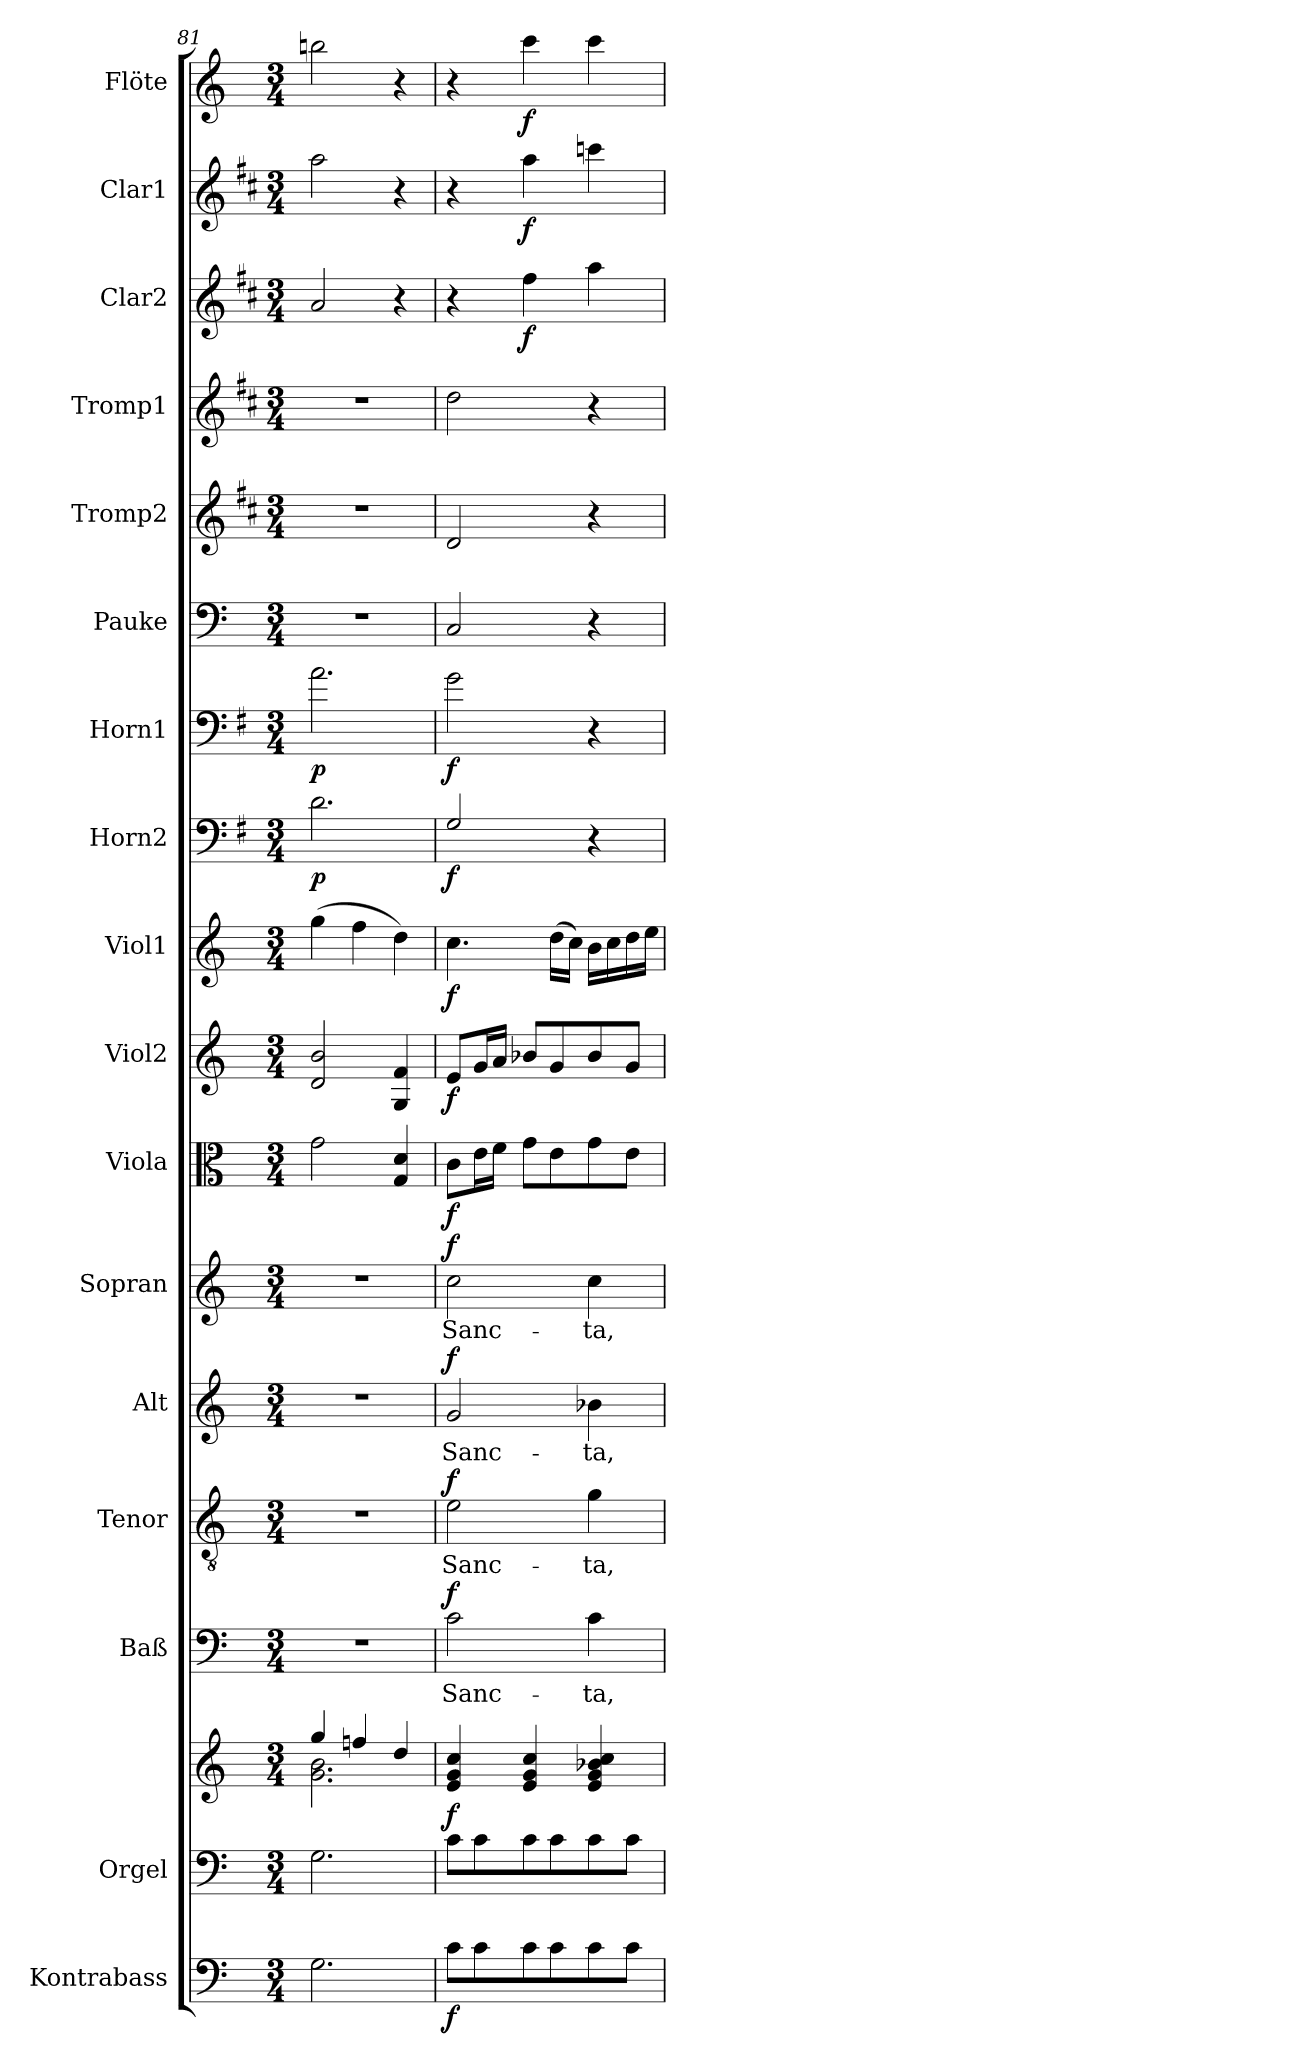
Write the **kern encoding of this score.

**kern	**dynam	**kern	**kern	**dynam	**kern	**text	**dynam	**kern	**text	**dynam	**kern	**text	**dynam	**kern	**text	**dynam	**kern	**dynam	**kern	**dynam	**kern	**dynam	**kern	**dynam	**kern	**dynam	**kern	**kern	**kern	**kern	**dynam	**kern	**dynam	**kern	**dynam
*part17	*part17	*part16	*part16	*part16	*part15	*part15	*part15	*part14	*part14	*part14	*part13	*part13	*part13	*part12	*part12	*part12	*part11	*part11	*part10	*part10	*part9	*part9	*part8	*part8	*part7	*part7	*part6	*part5	*part4	*part3	*part3	*part2	*part2	*part1	*part1
*staff18	*staff18	*staff17	*staff16	*staff16/17	*staff15	*staff15	*staff15	*staff14	*staff14	*staff14	*staff13	*staff13	*staff13	*staff12	*staff12	*staff12	*staff11	*staff11	*staff10	*staff10	*staff9	*staff9	*staff8	*staff8	*staff7	*staff7	*staff6	*staff5	*staff4	*staff3	*staff3	*staff2	*staff2	*staff1	*staff1
*I"Kontrabass	*	*I"Orgel	*	*	*I"Baß	*	*	*I"Tenor	*	*	*I"Alt	*	*	*I"Sopran	*	*	*I"Viola	*	*I"Viol2	*	*I"Viol1	*	*I"Horn2	*	*I"Horn1	*	*I"Pauke	*I"Tromp2	*I"Tromp1	*I"Clar2	*	*I"Clar1	*	*I"Flöte	*
*I'Kb	*	*	*	*	*I'B	*	*	*I'T	*	*	*I'A	*	*	*I'S	*	*	*I'Vla	*	*I'Vl2	*	*I'Vl1	*	*I'Hr2	*	*I'Hr1	*	*I'Pk	*I'Tr2	*I'Tr1	*I'Cl2	*	*I'Cl1	*	*I'Fl	*
*clefF4	*	*clefF4	*clefG2	*	*clefF4	*	*	*clefGv2	*	*	*clefG2	*	*	*clefG2	*	*	*clefC3	*	*clefG2	*	*clefG2	*	*clefF4	*	*clefF4	*	*clefF4	*clefG2	*clefG2	*clefG2	*	*clefG2	*	*clefG2	*
*ITrd7c12	*	*	*	*	*	*	*	*	*	*	*	*	*	*	*	*	*	*	*	*	*	*	*ITrd4c7	*	*ITrd4c7	*	*	*ITrd1c2	*ITrd1c2	*ITrd1c2	*	*ITrd1c2	*	*	*
*k[]	*	*k[]	*k[]	*	*k[]	*	*	*k[]	*	*	*k[]	*	*	*k[]	*	*	*k[]	*	*k[]	*	*k[]	*	*k[]	*	*k[]	*	*k[]	*k[]	*k[]	*k[]	*	*k[]	*	*k[]	*
*C:	*	*C:	*C:	*	*C:	*	*	*C:	*	*	*C:	*	*	*C:	*	*	*C:	*	*C:	*	*C:	*	*C:	*	*C:	*	*C:	*C:	*C:	*C:	*	*C:	*	*C:	*
*M3/4	*	*M3/4	*M3/4	*	*M3/4	*	*	*M3/4	*	*	*M3/4	*	*	*M3/4	*	*	*M3/4	*	*M3/4	*	*M3/4	*	*M3/4	*	*M3/4	*	*M3/4	*M3/4	*M3/4	*M3/4	*	*M3/4	*	*M3/4	*
=81	=81	=81	=81	=81	=81	=81	=81	=81	=81	=81	=81	=81	=81	=81	=81	=81	=81	=81	=81	=81	=81	=81	=81	=81	=81	=81	=81	=81	=81	=81	=81	=81	=81	=81	=81
*	*	*	*^	*	*	*	*	*	*	*	*	*	*	*	*	*	*	*	*	*	*	*	*	*	*	*	*	*	*	*	*	*	*	*	*
!	!	!	!	!	!	!	!	!	!	!	!	!	!	!	!	!	!	!	!	!	!	!	!	!	!LO:DY:b	!	!LO:DY:b	!	!	!	!	!	!	!	!	!
2.GG\	.	2.G\	4gg/	2.g\ 2.b\	.	2.r	.	.	2.r	.	.	2.r	.	.	2.r	.	.	2g\	.	2d/ 2b/	.	(>4gg\	.	2.G\	p	2.d\	p	2.r	2.r	2.r	2g/	.	2gg\	.	2bbn\	.
.	.	.	4ffn/	.	.	.	.	.	.	.	.	.	.	.	.	.	.	.	.	.	.	4ff\	.	.	.	.	.	.	.	.	.	.	.	.	.	.
.	.	.	4dd/	.	.	.	.	.	.	.	.	.	.	.	.	.	.	4G/ 4d/	.	4G/ 4f/	.	4dd\)	.	.	.	.	.	.	.	.	4r	.	4r	.	4r	.
*	*	*	*v	*v	*	*	*	*	*	*	*	*	*	*	*	*	*	*	*	*	*	*	*	*	*	*	*	*	*	*	*	*	*	*	*	*
!!LO:PB:g=z
=82	=82	=82	=82	=82	=82	=82	=82	=82	=82	=82	=82	=82	=82	=82	=82	=82	=82	=82	=82	=82	=82	=82	=82	=82	=82	=82	=82	=82	=82	=82	=82	=82	=82	=82	=82
!	!LO:DY:b	!	!	!LO:DY:a=2	!	!LO:LY:b	!LO:DY:a	!	!LO:LY:b	!LO:DY:a	!	!LO:LY:b	!LO:DY:a	!	!LO:LY:b	!LO:DY:a	!	!LO:DY:b	!	!LO:DY:b	!	!LO:DY:b	!	!LO:DY:b	!	!LO:DY:b	!	!	!	!	!	!	!	!	!
8C\L	f	8c\L	4e/ 4g/ 4cc/	f	2c\	Sanc-	f	2e\	Sanc-	f	2g/	Sanc-	f	2cc\	Sanc-	f	8c\L	f	8e/L	f	4.cc\	f	2C/	f	2c\	f	2C/	2c/	2cc\	4r	.	4r	.	4r	.
8C\	.	8c\	.	.	.	.	.	.	.	.	.	.	.	.	.	.	16e\L	.	16g/L	.	.	.	.	.	.	.	.	.	.	.	.	.	.	.	.
.	.	.	.	.	.	.	.	.	.	.	.	.	.	.	.	.	16f\JJ	.	16a/JJ	.	.	.	.	.	.	.	.	.	.	.	.	.	.	.	.
!	!	!	!	!	!	!	!	!	!	!	!	!	!	!	!	!	!	!	!	!	!	!	!	!	!	!	!	!	!	!	!LO:DY:b	!	!LO:DY:b	!	!LO:DY:b
8C\	.	8c\	4e/ 4g/ 4cc/	.	.	.	.	.	.	.	.	.	.	.	.	.	8g\L	.	8b-X/L	.	.	.	.	.	.	.	.	.	.	4ee\	f	4gg\	f	4ccc\	f
8C\	.	8c\	.	.	.	.	.	.	.	.	.	.	.	.	.	.	8e\	.	8g/	.	(>16dd\LL	.	.	.	.	.	.	.	.	.	.	.	.	.	.
.	.	.	.	.	.	.	.	.	.	.	.	.	.	.	.	.	.	.	.	.	16cc\JJ)	.	.	.	.	.	.	.	.	.	.	.	.	.	.
!	!	!	!	!	!	!LO:LY:b	!	!	!LO:LY:b	!	!	!LO:LY:b	!	!	!LO:LY:b	!	!	!	!	!	!	!	!	!	!	!	!	!	!	!	!	!	!	!	!
8C\	.	8c\	4e/ 4g/ 4b-X/ 4cc/	.	4c\	-ta,	.	4g\	-ta,	.	4b-X\	-ta,	.	4cc\	-ta,	.	8g\	.	8b-/	.	16b\LL	.	4r	.	4r	.	4r	4r	4r	4gg\	.	4bb-X\	.	4ccc\	.
.	.	.	.	.	.	.	.	.	.	.	.	.	.	.	.	.	.	.	.	.	16cc\	.	.	.	.	.	.	.	.	.	.	.	.	.	.
8C\J	.	8c\J	.	.	.	.	.	.	.	.	.	.	.	.	.	.	8e\J	.	8g/J	.	16dd\	.	.	.	.	.	.	.	.	.	.	.	.	.	.
.	.	.	.	.	.	.	.	.	.	.	.	.	.	.	.	.	.	.	.	.	16ee\JJ	.	.	.	.	.	.	.	.	.	.	.	.	.	.
=	=	=	=	=	=	=	=	=	=	=	=	=	=	=	=	=	=	=	=	=	=	=	=	=	=	=	=	=	=	=	=	=	=	=	=
*-	*-	*-	*-	*-	*-	*-	*-	*-	*-	*-	*-	*-	*-	*-	*-	*-	*-	*-	*-	*-	*-	*-	*-	*-	*-	*-	*-	*-	*-	*-	*-	*-	*-	*-	*-
